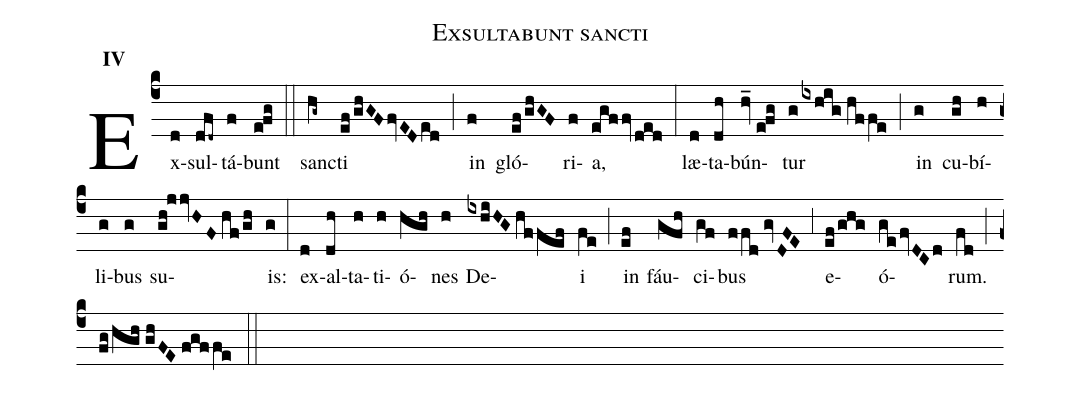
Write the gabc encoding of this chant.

name:Exsultabunt sancti;
mode:IV;
office-part:Offertoria;
%%
(c4) Ex(d)sul(dfd~)tá(f)bunt(e!fg) (::) san(hg~)cti(ef/ghGF/fvED/ed) (;) in(f) gló(ef/ghGF)ri(f)a,(egffv/ded) (:) læ(d)ta(dh)bún(hv_//e!fg)tur(g/ixhig//hffe) (;) in(g) cu(gh)bí(h)li(g)bus(g) su(gh!jjvHF//hf/gh)is:(g) (:) ex(d)al(dh)ta(h)ti(h)ó(hgh)nes(h) De(ixhiHG//hffef)i(fe) (;) in(ef) fáu(gfh)ci(gf)bus(ffd//gvDFE) (,3) e(ef/ghg)ó(ge/fvDCd)rum.(fd) (;) (fg/hgh//ghFE//fgffe) (::)
